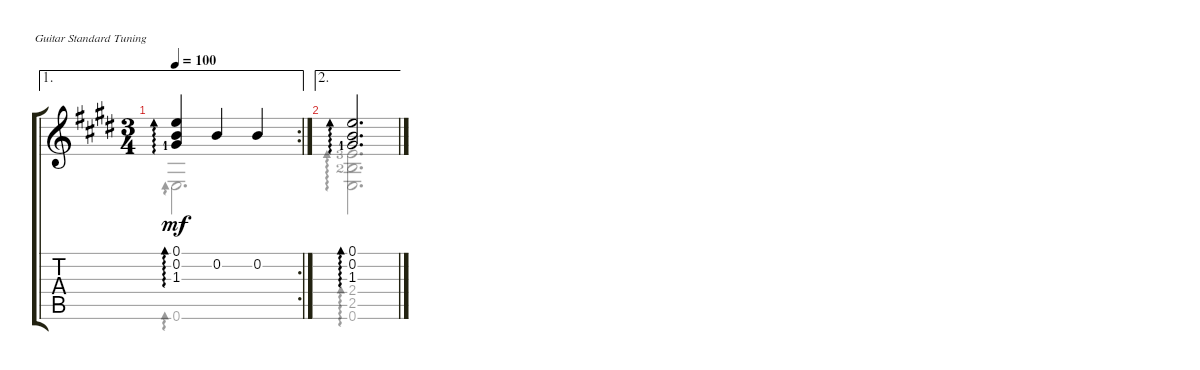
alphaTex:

\defaultSystemsLayout 4
\bracketExtendMode groupsimilarinstruments
\singleTrackTrackNamePolicy hidden
\multiTrackTrackNamePolicy hidden
\firstSystemTrackNameOrientation horizontal
\otherSystemsTrackNameOrientation horizontal
\chordDiagramsInScore
\track ("Steel Guitar" "S-Gt") {instrument acousticguitarsteel}
\staff {score tabs}
\tuning (E4 B3 G3 D3 A2 E2)
\voice
\ae 1
\rc 2
\ts (3 4)
\tempo 100
\clef g2
\ks e
(1.3{lf 2} 0.2 0.1).4{ad 0 dy mf} 0.2.4 0.2.4 |
\ae 2
(1.3{lf 2} 0.2 0.1).2{d ad 0}
\voice
\clef g2
\ottava regular
\simile none
\ks e
0.6.2{d ad 0 dy mf} |
(0.6 2.5{lf 3} 2.4{lf 4}).2{d ad 0}
